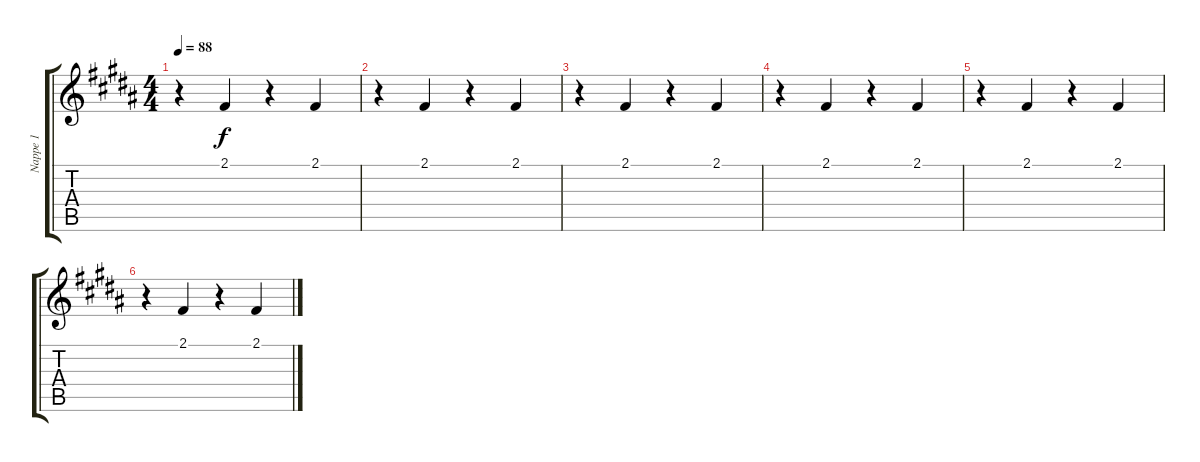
\track ("Nappe 1" "Nappe 1") {instrument percussiveorgan}
\staff {score tabs}
\tuning (E4 B3 G3 D3 A2 E2) {hide}
\ts (4 4)
\tempo 88
\clef g2
\ks b
r.4{dy f volume 0} 2.1.4{volume 16} r.4{volume 0} 2.1.4{volume 16} |
r.4{volume 0} 2.1.4{volume 16} r.4{volume 0} 2.1.4{volume 16} |
r.4{volume 0} 2.1.4{volume 16} r.4{volume 0} 2.1.4{volume 16} |
r.4{volume 0} 2.1.4{volume 16} r.4{volume 0} 2.1.4{volume 16} |
r.4{volume 0} 2.1.4{volume 16} r.4{volume 0} 2.1.4{volume 16} |
r.4{volume 0} 2.1.4{volume 16} r.4{volume 0} 2.1.4{volume 16}
